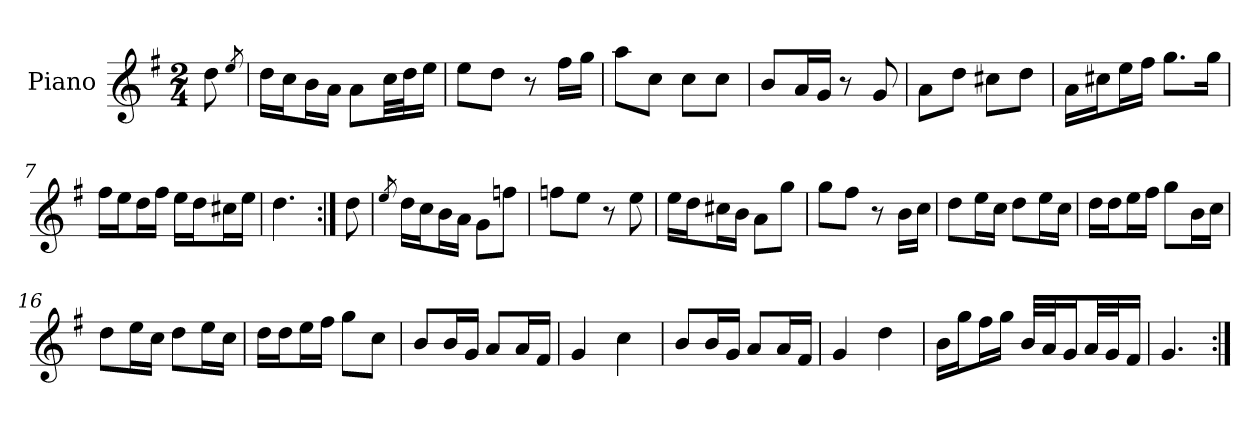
**kern
*part1
*staff1
*I"Piano
*I'Pno.
*clefG2
*k[f#]
*M2/4
=
8dd\
8qee/
=1
16dd\LL
16cc\J
16b\L
16a\JJ
8a\L
32cc\LL
32dd\J
16ee\JJ
=2
8ee\L
8dd\J
8r
16ff#\LL
16gg\JJ
=3
8aa\L
8cc\J
8cc\L
8cc\J
=4
8b/L
16a/L
16g/JJ
8r
8g/
=5
8a\L
8dd\J
8cc#X\L
8dd\J
=6
16a\LL
16cc#X\J
16ee\L
16ff#\JJ
8.gg\L
16gg\Jk
=7
16ff#\LL
16ee\J
16dd\L
16ff#\JJ
16ee\LL
16dd\J
16cc#X\L
16ee\JJ
=8
4.dd\
=9:|!
8dd\
=10
8qee/
16dd\LL
16cc\J
16b\L
16a\JJ
8g\L
8ffn\J
=11
8ffn\L
8ee\J
8r
8ee\
=12
16ee\LL
16dd\J
16cc#X\L
16b\JJ
8a\L
8gg\J
=13
8gg\L
8ff#\J
8r
16b\LL
16cc\JJ
=14
8dd\L
16ee\L
16cc\JJ
8dd\L
16ee\L
16cc\JJ
=15
16dd\LL
16dd\J
16ee\L
16ff#\JJ
8gg\L
16b\L
16cc\JJ
=16
8dd\L
16ee\L
16cc\JJ
8dd\L
16ee\L
16cc\JJ
=17
16dd\LL
16dd\J
16ee\L
16ff#\JJ
8gg\L
8cc\J
=18
8b/L
16b/L
16g/JJ
8a/L
16a/L
16f#/JJ
=19
4g/
4cc\
=20
8b/L
16b/L
16g/JJ
8a/L
16a/L
16f#/JJ
=21
4g/
4dd\
=22
16b\LL
16gg\J
16ff#\L
16gg\JJ
32b/LLL
32a/J
16g/J
32a/LL
32g/J
16f#/JJ
=23
4.g/
=:|!
*-
